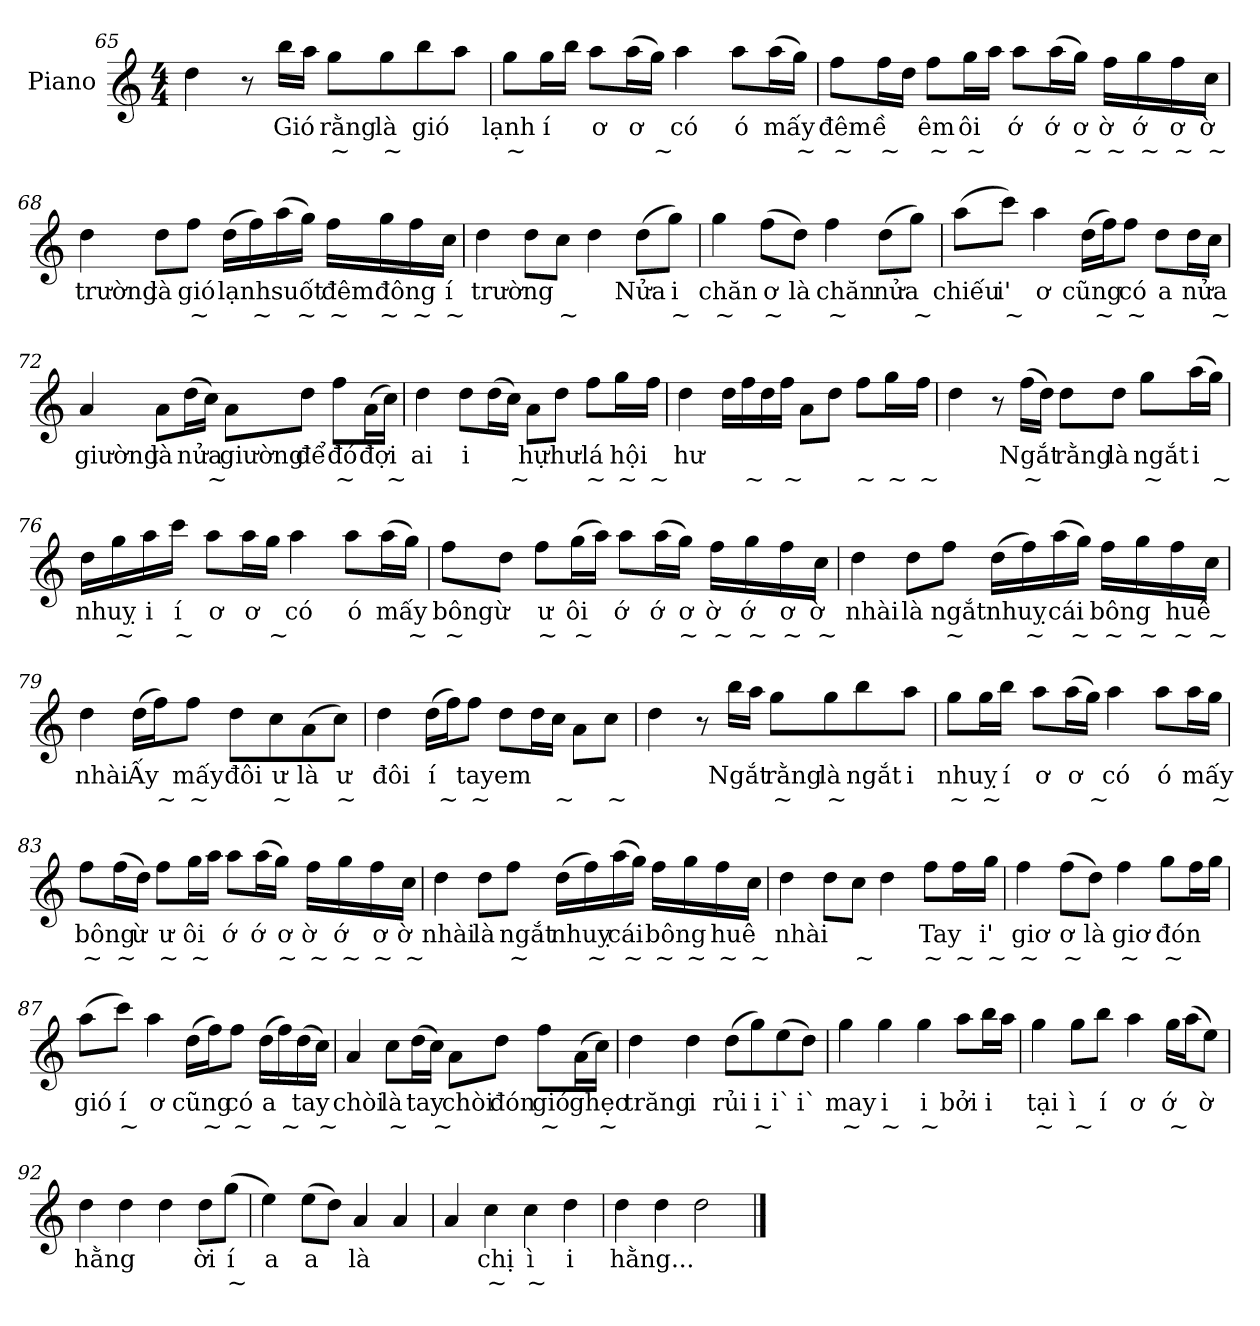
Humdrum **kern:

**kern	**text	**text
*part1	*part1	*part1
*staff1	*staff1	*staff1
*I"Piano	*	*
*I'Pno.	*	*
*clefG2	*	*
*k[]	*	*
*M4/4	*	*
=65	=65	=65
4dd\	.	.
8r	.	.
16bb\LL	Gió	.
16aa\JJ	.	.
8gg\L	rằng	~
8gg\	là	~
8bb\	gió	.
8aa\J	.	.
!!LO:LB:g=z
=66	=66	=66
8gg\L	lạnh	~
16gg\L	í	.
16bb\JJ	.	.
8aa\L	ơ	.
(16aa\L	ơ	.
16gg\JJ)	.	~
4aa\	có	.
8aa\L	ó	.
(16aa\L	mấy	.
16gg\JJ)	.	~
=67	=67	=67
8ff\L	đêm	~
16ff\L	ề	~
16dd\JJ	.	.
8ff\L	êm	~
16gg\L	ôi	~
16aa\JJ	.	.
8aa\L	ớ	.
(16aa\L	ớ	.
16gg\JJ)	ơ	~
16ff\LL	ờ	~
16gg\	ớ	~
16ff\	ơ	~
16cc\JJ	ờ	~
!!LO:LB:g=z
=68	=68	=68
4dd\	trường	.
8dd\L	là	.
8ff\J	gió	~
(16dd\LL	lạnh	.
16ff\)	.	~
(16aa\	suốt	.
16gg\JJ)	.	~
16ff\LL	đêm	~
16gg\	đông	~
16ff\	.	~
16cc\JJ	í	~
=69	=69	=69
4dd\	trường	.
8dd\L	.	.
8cc\J	.	~
4dd\	.	.
(8dd\L	Nửa	.
8gg\J)	i	~
=70	=70	=70
4gg\	chăn	~
(8ff\L	ơ	~
8dd\J)	là	.
4ff\	chăn	~
(8dd\L	nửa	.
8gg\J)	.	~
!!LO:LB:g=z
=71	=71	=71
(8aa\L	chiếu	.
8ccc\J)	i'	~
4aa\	ơ	.
(16dd\LL	cũng	.
16ff\J)	.	~
8ff\J	có	~
8dd\L	a	.
16dd\L	nửa	.
16cc\JJ	.	~
=72	=72	=72
4a/	giường	.
8a\L	là	.
(16dd\L	nửa	.
16cc\JJ)	.	~
8a\L	giường	.
8dd\J	để	.
8ff\L	đó	~
(16a\L	đợi	.
16cc\JJ)	.	~
!!LO:LB:g=z
=73	=73	=73
4dd\	ai	.
8dd\L	i	.
(16dd\L	.	.
16cc\JJ)	.	~
8a\L	hự	.
8dd\J	hư	.
8ff\L	lá	~
16gg\L	hội	~
16ff\JJ	.	~
=74	=74	=74
4dd\	hư	.
16dd\LL	.	.
16ff\	.	~
16dd\	.	.
16ff\JJ	.	~
8a\L	.	.
8dd\J	.	.
8ff\L	.	~
16gg\L	.	~
16ff\JJ	.	~
=75	=75	=75
4dd\	.	.
8r	.	.
(16ff\LL	Ngắt	~
16dd\JJ)	.	.
8dd\L	rằng	.
8dd\J	là	.
8gg\L	ngắt	~
(16aa\L	i	.
16gg\JJ)	.	~
!!LO:LB:g=z
=76	=76	=76
16dd\LL	nhuỵ	.
16gg\	.	~
16aa\	i	.
16ccc\JJ	í	~
8aa\L	ơ	.
16aa\L	ơ	.
16gg\JJ	.	~
4aa\	có	.
8aa\L	ó	.
(16aa\L	mấy	.
16gg\JJ)	.	~
=77	=77	=77
8ff\L	bông	~
8dd\J	ừ	.
8ff\L	ư	~
(16gg\L	ôi	~
16aa\JJ)	.	.
8aa\L	ớ	.
(16aa\L	ớ	.
16gg\JJ)	ơ	~
16ff\LL	ờ	~
16gg\	ớ	~
16ff\	ơ	~
16cc\JJ	ờ	~
!!LO:LB:g=z
=78	=78	=78
4dd\	nhài	.
8dd\L	là	.
8ff\J	ngắt	~
(16dd\LL	nhuỵ	.
16ff\)	.	~
(16aa\	cái	.
16gg\JJ)	.	~
16ff\LL	bông	~
16gg\	.	~
16ff\	huê	~
16cc\JJ	.	~
=79	=79	=79
4dd\	nhài	.
(16dd\LL	Ấy	.
16ff\J)	.	~
8ff\J	mấy	~
8dd\L	đôi	.
8cc\	ư	~
(8a\	là	.
8cc\J)	ư	~
=80	=80	=80
4dd\	đôi	.
(16dd\LL	í	.
16ff\J)	.	~
8ff\J	tay	~
8dd\L	em	.
16dd\L	.	.
16cc\JJ	.	~
8a\L	.	.
8cc\J	.	~
!!LO:PB:g=z
=81	=81	=81
4dd\	.	.
8r	.	.
16bb\LL	Ngắt	.
16aa\JJ	.	.
8gg\L	rằng	~
8gg\	là	~
8bb\	ngắt	.
8aa\J	i	.
=82	=82	=82
8gg\L	nhuỵ	~
16gg\L	.	~
16bb\JJ	í	.
8aa\L	ơ	.
(16aa\L	ơ	.
16gg\JJ)	.	~
4aa\	có	.
8aa\L	ó	.
16aa\L	mấy	.
16gg\JJ	.	~
=83	=83	=83
8ff\L	bông	~
(16ff\L	.	~
16dd\JJ)	ừ	.
8ff\L	ư	~
16gg\L	ôi	~
16aa\JJ	.	.
8aa\L	ớ	.
(16aa\L	ớ	.
16gg\JJ)	ơ	~
16ff\LL	ờ	~
16gg\	ớ	~
16ff\	ơ	~
16cc\JJ	ờ	~
!!LO:LB:g=z
=84	=84	=84
4dd\	nhài	.
8dd\L	là	.
8ff\J	ngắt	~
(16dd\LL	nhuỵ	.
16ff\)	.	~
(16aa\	cái	.
16gg\JJ)	.	~
16ff\LL	bông	~
16gg\	.	~
16ff\	huê	~
16cc\JJ	.	~
=85	=85	=85
4dd\	nhài	.
8dd\L	.	.
8cc\J	.	~
4dd\	.	.
8ff\L	Tay	~
16ff\L	.	~
16gg\JJ	i'	~
=86	=86	=86
4ff\	giơ	~
(8ff\L	ơ	~
8dd\J)	là	.
4ff\	giơ	~
8gg\L	đón	~
16ff\L	.	.
16gg\JJ	.	.
!!LO:LB:g=z
=87	=87	=87
(8aa\L	gió	.
8ccc\J)	í	~
4aa\	ơ	.
(16dd\LL	cũng	.
16ff\J)	.	~
8ff\J	có	~
(16dd\LL	a	.
16ff\)	.	~
(16dd\	tay	.
16cc\JJ)	.	~
=88	=88	=88
4a/	chòi	.
8cc\L	là	~
(16dd\L	tay	.
16cc\JJ)	.	~
8a\L	chòi	.
8dd\J	đón	.
8ff\L	gió	~
(16a\L	ghẹo	.
16cc\JJ)	.	~
=89	=89	=89
4dd\	trăng	.
4dd\	i	.
(8dd\L	rủi	.
8gg\)	i	~
(8ee\	i`	.
8dd\J)	i`	.
!!LO:LB:g=z
=90	=90	=90
4gg\	may	~
4gg\	i	~
4gg\	i	~
8aa\L	bởi	.
16bb\L	i	.
16aa\JJ	.	.
=91	=91	=91
4gg\	tại	~
8gg\L	ì	~
8bb\J	í	.
4aa\	ơ	.
16gg\LL	ớ	~
(16aa\J	.	.
8ee\J)	ờ	.
=92	=92	=92
4dd\	hằng	.
4dd\	.	.
4dd\	.	.
8dd\L	ời	.
(8gg\J	í	~
=93	=93	=93
4ee\)	a	.
(8ee\L	a	.
8dd\J)	.	.
4a/	là	.
4a/	.	.
=94	=94	=94
4a/	.	.
4cc\	chị	~
4cc\	ì	~
4dd\	i	.
=95	=95	=95
4dd\	hằng...	.
4dd\	.	.
2dd\	.	.
==	==	==
*-	*-	*-
